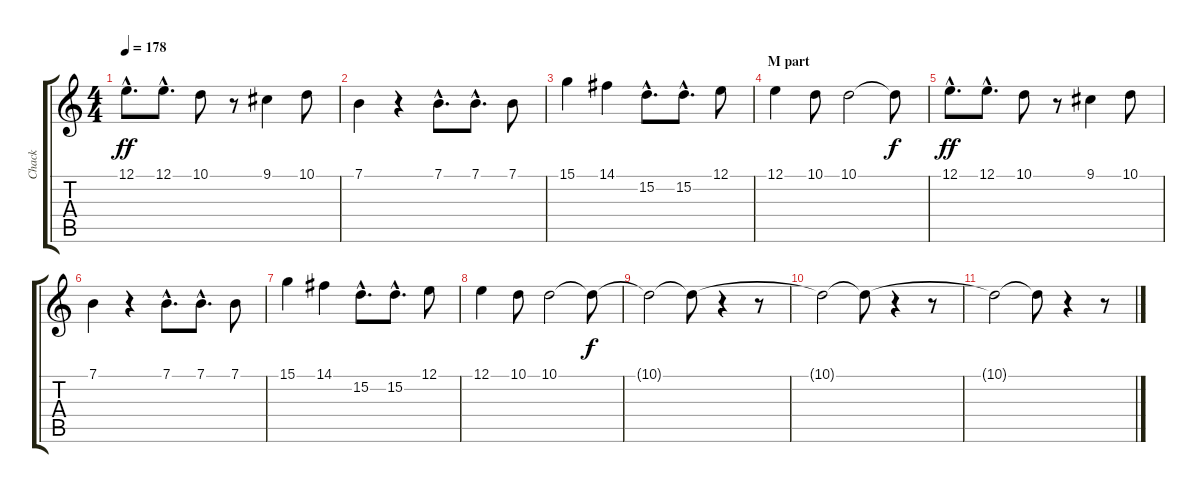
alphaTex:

\track ("Chack" "Chack") {instrument lead6voice}
\staff {score tabs}
\tuning (E4 B3 G3 D3 A2 E2) {hide}
\ts (4 4)
\tempo 178
\clef g2
\ks c
12.1{hac}.8{d dy ff} 12.1{hac}.8{d} 10.1.8 r.8 9.1.4 10.1.8 |
7.1.4 r.4 7.1{hac}.8{d} 7.1{hac}.8{d} 7.1.8 |
15.1.4 14.1.4 15.2{hac}.8{d} 15.2{hac}.8{d} 12.1.8 |
\section ("" "M part")
12.1.4 10.1.8 10.1.2 10.1{t}.8{dy f} |
12.1{hac}.8{d dy ff} 12.1{hac}.8{d} 10.1.8 r.8 9.1.4 10.1.8 |
7.1.4 r.4 7.1{hac}.8{d} 7.1{hac}.8{d} 7.1.8 |
15.1.4 14.1.4 15.2{hac}.8{d} 15.2{hac}.8{d} 12.1.8 |
12.1.4 10.1.8 10.1.2 10.1{t}.8{dy f} |
10.1{t}.2 10.1{t}.8 r.4 r.8 |
10.1{t}.2 10.1{t}.8 r.4 r.8 |
10.1{t}.2 10.1{t}.8 r.4 r.8
